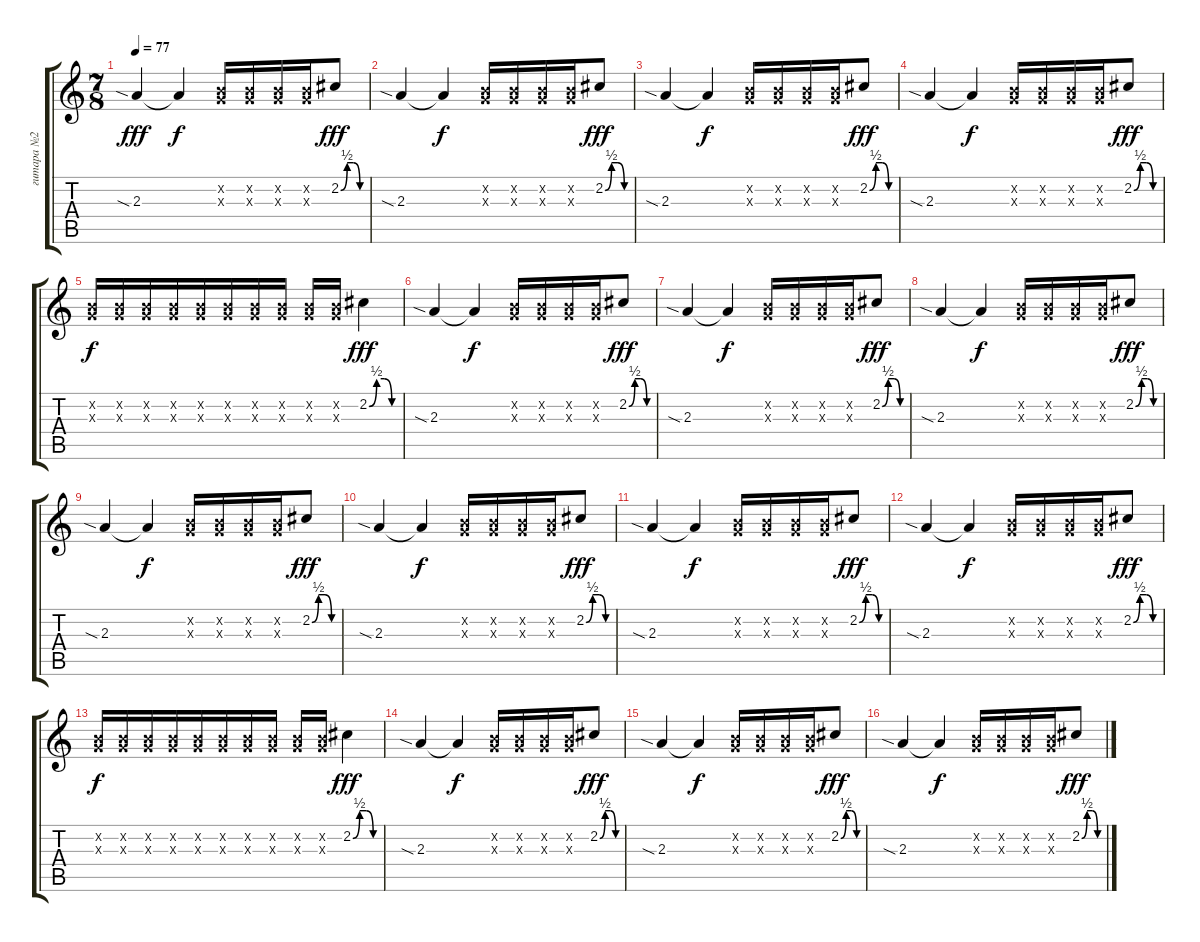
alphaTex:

\track ("гитара №2" "гитара №2") {instrument distortionguitar}
\staff {score tabs}
\tuning (E4 B3 G3 D3 A2 E2) {hide}
\ts (7 8)
\tempo 77
\clef g2
\ks c
2.3{sia}.4{dy fff} 2.3{t}.4{dy f} (0.2{x} 0.3{x}).16 (0.2{x} 0.3{x}).16 (0.2{x} 0.3{x}).16 (0.2{x} 0.3{x}).16 2.2{be (custom 0 0 15 2 30 2 45 0 60 0)}.8{dy fff} |
2.3{sia}.4 2.3{t}.4{dy f} (0.2{x} 0.3{x}).16 (0.2{x} 0.3{x}).16 (0.2{x} 0.3{x}).16 (0.2{x} 0.3{x}).16 2.2{be (custom 0 0 15 2 30 2 45 0 60 0)}.8{dy fff} |
2.3{sia}.4 2.3{t}.4{dy f} (0.2{x} 0.3{x}).16 (0.2{x} 0.3{x}).16 (0.2{x} 0.3{x}).16 (0.2{x} 0.3{x}).16 2.2{be (custom 0 0 15 2 30 2 45 0 60 0)}.8{dy fff} |
2.3{sia}.4 2.3{t}.4{dy f} (0.2{x} 0.3{x}).16 (0.2{x} 0.3{x}).16 (0.2{x} 0.3{x}).16 (0.2{x} 0.3{x}).16 2.2{be (custom 0 0 15 2 30 2 45 0 60 0)}.8{dy fff} |
(0.2{x} 0.3{x}).16{dy f} (0.2{x} 0.3{x}).16 (0.2{x} 0.3{x}).16 (0.2{x} 0.3{x}).16 (0.2{x} 0.3{x}).16 (0.2{x} 0.3{x}).16 (0.2{x} 0.3{x}).16 (0.2{x} 0.3{x}).16 (0.2{x} 0.3{x}).16 (0.2{x} 0.3{x}).16 2.2{be (custom 0 0 15 2 30 2 45 0 60 0)}.4{dy fff} |
2.3{sia}.4 2.3{t}.4{dy f} (0.2{x} 0.3{x}).16 (0.2{x} 0.3{x}).16 (0.2{x} 0.3{x}).16 (0.2{x} 0.3{x}).16 2.2{be (custom 0 0 15 2 30 2 45 0 60 0)}.8{dy fff} |
2.3{sia}.4 2.3{t}.4{dy f} (0.2{x} 0.3{x}).16 (0.2{x} 0.3{x}).16 (0.2{x} 0.3{x}).16 (0.2{x} 0.3{x}).16 2.2{be (custom 0 0 15 2 30 2 45 0 60 0)}.8{dy fff} |
2.3{sia}.4 2.3{t}.4{dy f} (0.2{x} 0.3{x}).16 (0.2{x} 0.3{x}).16 (0.2{x} 0.3{x}).16 (0.2{x} 0.3{x}).16 2.2{be (custom 0 0 15 2 30 2 45 0 60 0)}.8{dy fff} |
2.3{sia}.4 2.3{t}.4{dy f} (0.2{x} 0.3{x}).16 (0.2{x} 0.3{x}).16 (0.2{x} 0.3{x}).16 (0.2{x} 0.3{x}).16 2.2{be (custom 0 0 15 2 30 2 45 0 60 0)}.8{dy fff} |
2.3{sia}.4 2.3{t}.4{dy f} (0.2{x} 0.3{x}).16 (0.2{x} 0.3{x}).16 (0.2{x} 0.3{x}).16 (0.2{x} 0.3{x}).16 2.2{be (custom 0 0 15 2 30 2 45 0 60 0)}.8{dy fff} |
2.3{sia}.4 2.3{t}.4{dy f} (0.2{x} 0.3{x}).16 (0.2{x} 0.3{x}).16 (0.2{x} 0.3{x}).16 (0.2{x} 0.3{x}).16 2.2{be (custom 0 0 15 2 30 2 45 0 60 0)}.8{dy fff} |
2.3{sia}.4 2.3{t}.4{dy f} (0.2{x} 0.3{x}).16 (0.2{x} 0.3{x}).16 (0.2{x} 0.3{x}).16 (0.2{x} 0.3{x}).16 2.2{be (custom 0 0 15 2 30 2 45 0 60 0)}.8{dy fff} |
(0.2{x} 0.3{x}).16{dy f} (0.2{x} 0.3{x}).16 (0.2{x} 0.3{x}).16 (0.2{x} 0.3{x}).16 (0.2{x} 0.3{x}).16 (0.2{x} 0.3{x}).16 (0.2{x} 0.3{x}).16 (0.2{x} 0.3{x}).16 (0.2{x} 0.3{x}).16 (0.2{x} 0.3{x}).16 2.2{be (custom 0 0 15 2 30 2 45 0 60 0)}.4{dy fff} |
2.3{sia}.4 2.3{t}.4{dy f} (0.2{x} 0.3{x}).16 (0.2{x} 0.3{x}).16 (0.2{x} 0.3{x}).16 (0.2{x} 0.3{x}).16 2.2{be (custom 0 0 15 2 30 2 45 0 60 0)}.8{dy fff} |
2.3{sia}.4 2.3{t}.4{dy f} (0.2{x} 0.3{x}).16 (0.2{x} 0.3{x}).16 (0.2{x} 0.3{x}).16 (0.2{x} 0.3{x}).16 2.2{be (custom 0 0 15 2 30 2 45 0 60 0)}.8{dy fff} |
2.3{sia}.4 2.3{t}.4{dy f} (0.2{x} 0.3{x}).16 (0.2{x} 0.3{x}).16 (0.2{x} 0.3{x}).16 (0.2{x} 0.3{x}).16 2.2{be (custom 0 0 15 2 30 2 45 0 60 0)}.8{dy fff}
